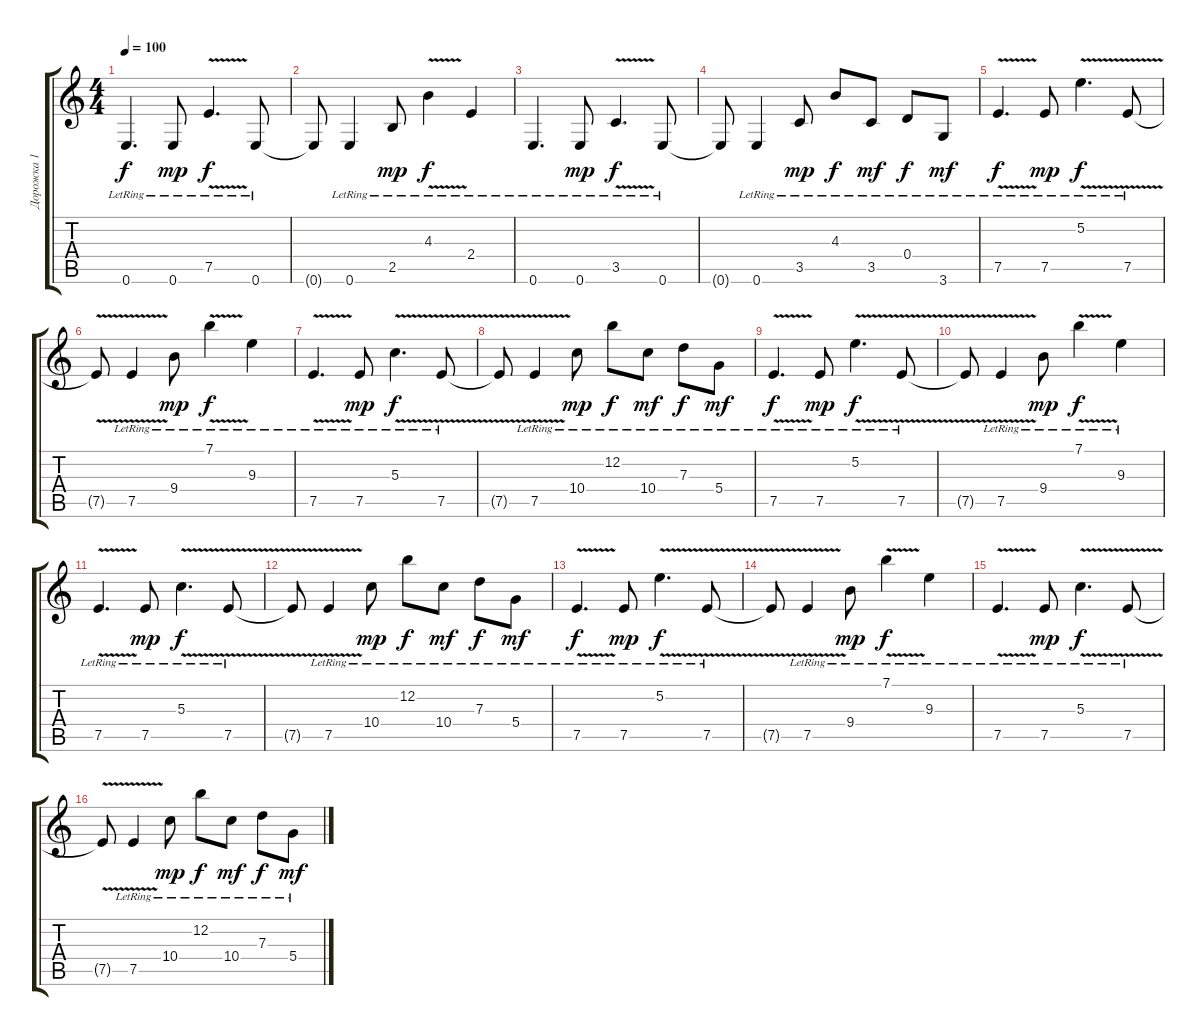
\track ("Дорожка 1" "Дорожка 1") {instrument electricguitarclean}
\staff {score tabs}
\tuning (E4 B3 G3 D3 A2 E2) {hide}
\ts (4 4)
\tempo 100
\clef g2
\ks c
0.6{lr}.4{d dy f instrument electricguitarclean} 0.6{lr}.8{dy mp} 7.5{v lr}.4{d dy f} 0.6{lr}.8 |
0.6{t}.8 0.6{lr}.4 2.5{lr}.8{dy mp} 4.3{v lr}.4{dy f} 2.4{lr}.4 |
0.6{lr}.4{d} 0.6{lr}.8{dy mp} 3.5{v lr}.4{d dy f} 0.6{lr}.8 |
0.6{t}.8 0.6{lr}.4 3.5{lr}.8{dy mp} 4.3{lr}.8{dy f} 3.5{lr}.8{dy mf} 0.4{lr}.8{dy f} 3.6{lr}.8{dy mf} |
7.5{v lr}.4{d dy f} 7.5{lr}.8{dy mp} 5.2{v lr}.4{d dy f} 7.5{v lr}.8 |
7.5{t}.8 7.5{v lr}.4 9.4{lr}.8{dy mp} 7.1{v lr}.4{dy f} 9.3{lr}.4 |
7.5{v lr}.4{d} 7.5{lr}.8{dy mp} 5.3{v lr}.4{d dy f} 7.5{v lr}.8 |
7.5{t}.8 7.5{v lr}.4 10.4{lr}.8{dy mp} 12.2{lr}.8{dy f} 10.4{lr}.8{dy mf} 7.3{lr}.8{dy f} 5.4{lr}.8{dy mf} |
7.5{v lr}.4{d dy f} 7.5{lr}.8{dy mp} 5.2{v lr}.4{d dy f} 7.5{v lr}.8 |
7.5{t}.8 7.5{v lr}.4 9.4{lr}.8{dy mp} 7.1{v lr}.4{dy f} 9.3{lr}.4 |
7.5{v lr}.4{d} 7.5{lr}.8{dy mp} 5.3{v lr}.4{d dy f} 7.5{v lr}.8 |
7.5{t}.8 7.5{v lr}.4 10.4{lr}.8{dy mp} 12.2{lr}.8{dy f} 10.4{lr}.8{dy mf} 7.3{lr}.8{dy f} 5.4{lr}.8{dy mf} |
7.5{v lr}.4{d dy f} 7.5{lr}.8{dy mp} 5.2{v lr}.4{d dy f} 7.5{v lr}.8 |
7.5{t}.8 7.5{v lr}.4 9.4{lr}.8{dy mp} 7.1{v lr}.4{dy f} 9.3{lr}.4 |
7.5{v lr}.4{d} 7.5{lr}.8{dy mp} 5.3{v lr}.4{d dy f} 7.5{v lr}.8 |
7.5{t}.8 7.5{v lr}.4 10.4{lr}.8{dy mp} 12.2{lr}.8{dy f} 10.4{lr}.8{dy mf} 7.3{lr}.8{dy f} 5.4{lr}.8{dy mf}
